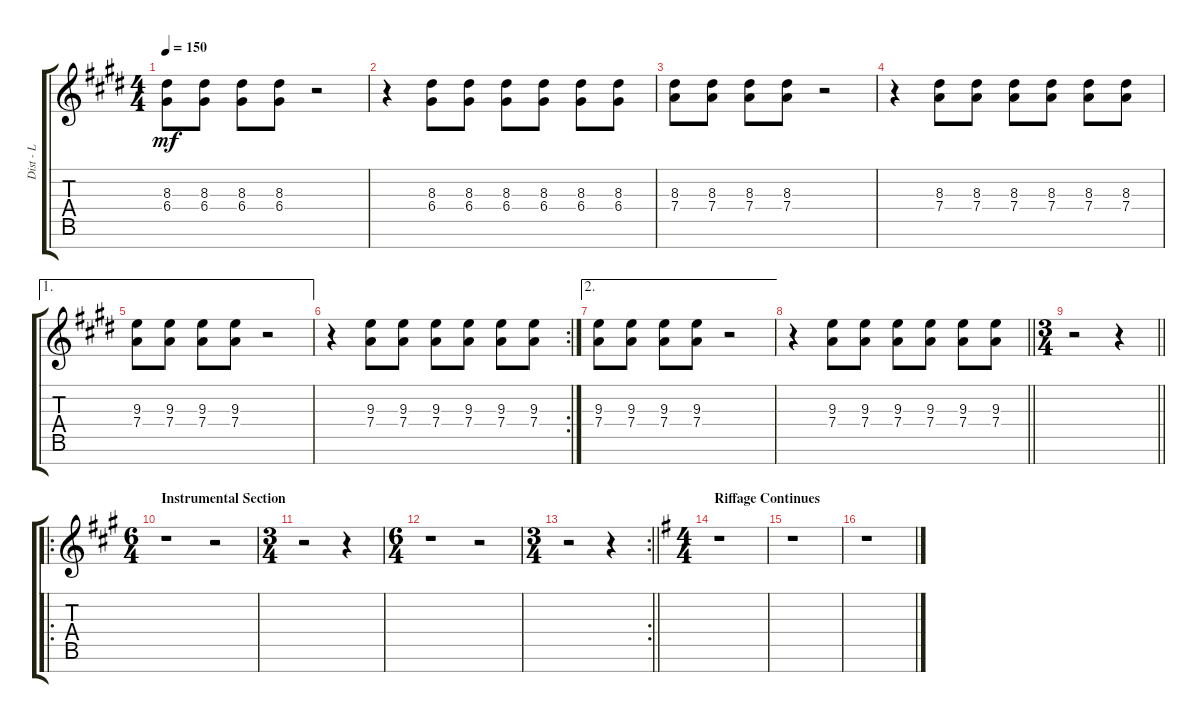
\track ("Dist - L" "Dist - L") {instrument distortionguitar}
\staff {score tabs}
\tuning (E4 B3 G3 D3 A2 E2 B1) {hide}
\ts (4 4)
\tempo 150
\clef g2
\ks e
(8.3 6.4).8{dy mf} (8.3 6.4).8 (8.3 6.4).8 (8.3 6.4).8 r.2 |
r.4 (8.3 6.4).8 (8.3 6.4).8 (8.3 6.4).8 (8.3 6.4).8 (8.3 6.4).8 (8.3 6.4).8 |
(8.3 7.4).8 (8.3 7.4).8 (8.3 7.4).8 (8.3 7.4).8 r.2 |
r.4 (8.3 7.4).8 (8.3 7.4).8 (8.3 7.4).8 (8.3 7.4).8 (8.3 7.4).8 (8.3 7.4).8 |
\ae 1
(9.3 7.4).8 (9.3 7.4).8 (9.3 7.4).8 (9.3 7.4).8 r.2 |
\rc 2
r.4 (9.3 7.4).8 (9.3 7.4).8 (9.3 7.4).8 (9.3 7.4).8 (9.3 7.4).8 (9.3 7.4).8 |
\ae 2
(9.3 7.4).8 (9.3 7.4).8 (9.3 7.4).8 (9.3 7.4).8 r.2 |
\barLineRight lightlight
r.4 (9.3 7.4).8 (9.3 7.4).8 (9.3 7.4).8 (9.3 7.4).8 (9.3 7.4).8 (9.3 7.4).8 |
\ts (3 4)
\barLineRight lightlight
r.2 r.4 |
\ro
\ts (6 4)
\section ("" "Instrumental Section")
\ks a
r.1 r.2 |
\ts (3 4)
r.2 r.4 |
\ts (6 4)
r.1 r.2 |
\rc 2
\ts (3 4)
\barLineRight lightlight
r.2 r.4 |
\ts (4 4)
\section ("" "Riffage Continues")
\ks g
r.1 |
r.1 |
r.1
